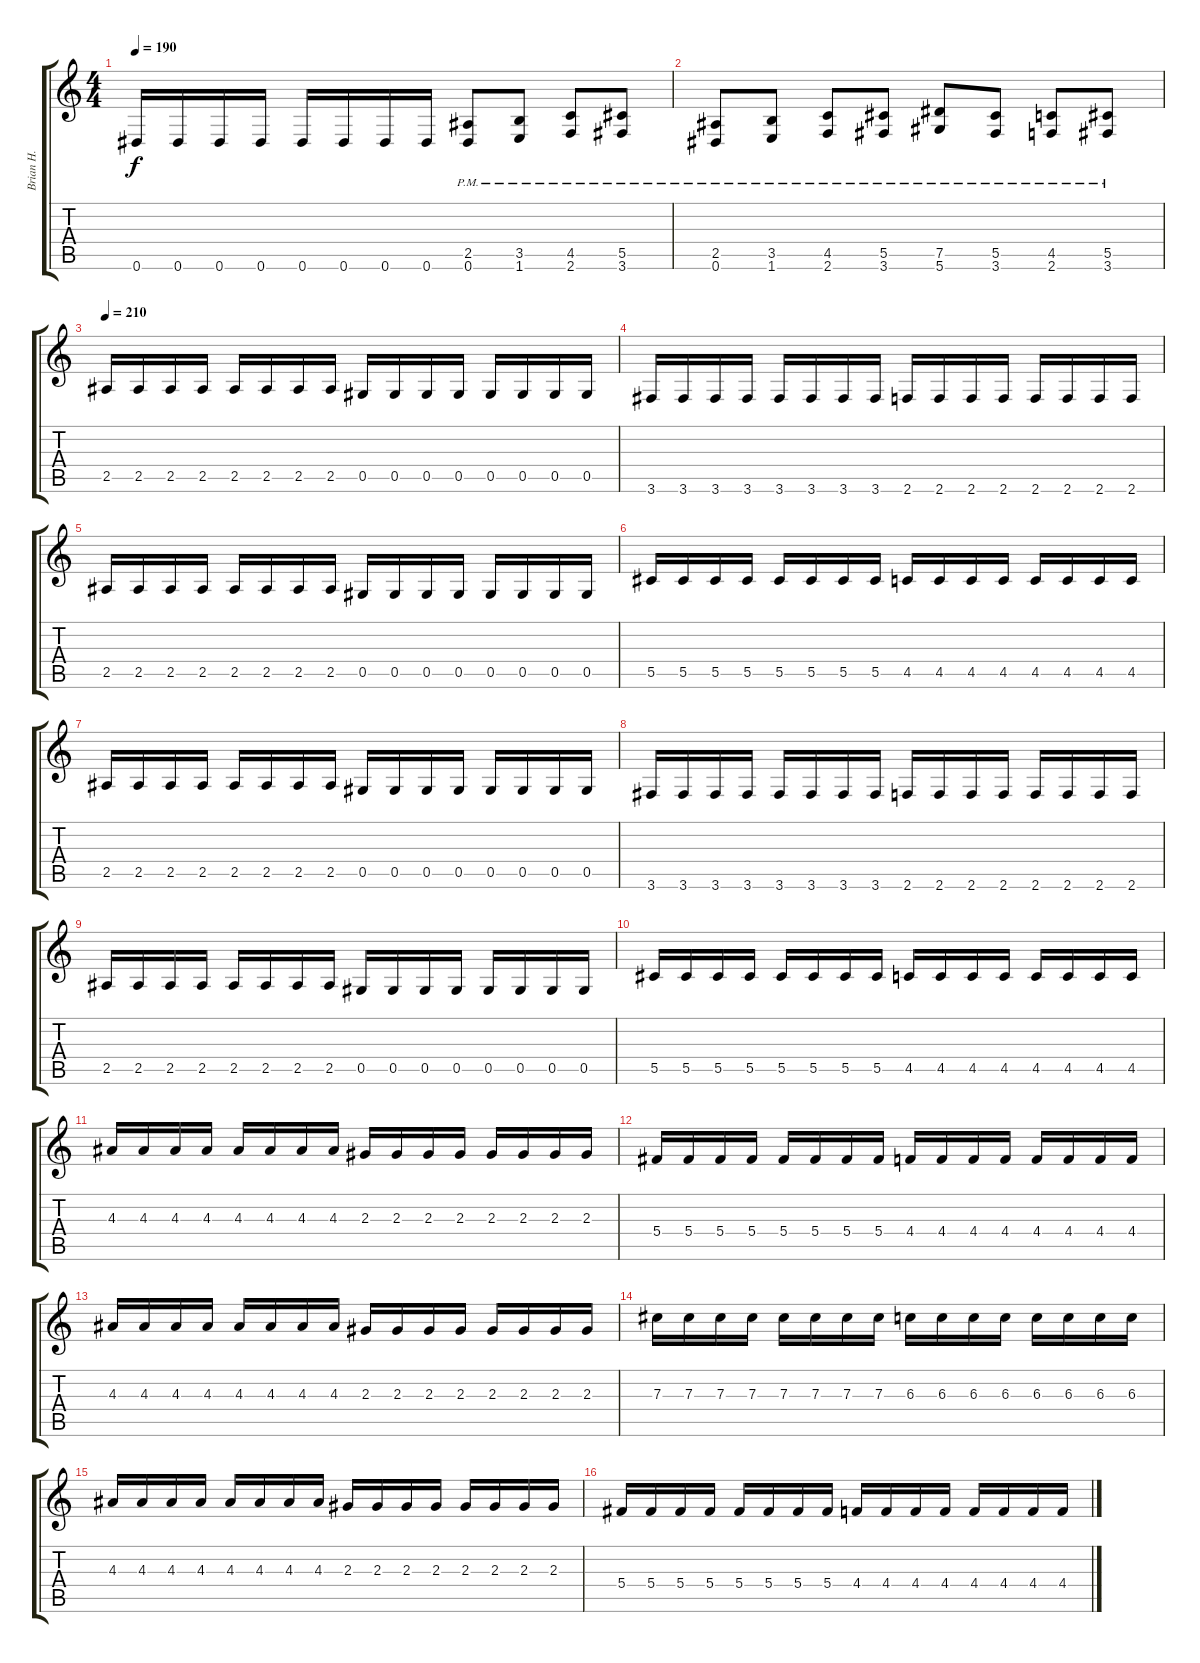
\track ("Brian H." "Brian H.") {instrument distortionguitar}
\staff {score tabs}
\tuning (Eb4 Bb3 Gb3 Db3 Ab2 Eb2) {hide}
\ts (4 4)
\tempo 190
\clef g2
\ks c
0.6.16{dy f} 0.6.16 0.6.16 0.6.16 0.6.16 0.6.16 0.6.16 0.6.16 (2.5{pm} 0.6{pm}).8 (3.5{pm} 1.6{pm}).8 (4.5{pm} 2.6{pm}).8 (5.5{pm} 3.6{pm}).8 |
(2.5{pm} 0.6{pm}).8 (3.5{pm} 1.6{pm}).8 (4.5{pm} 2.6{pm}).8 (5.5{pm} 3.6{pm}).8 (7.5{pm} 5.6{pm}).8 (5.5{pm} 3.6{pm}).8 (4.5{pm} 2.6{pm}).8 (5.5{pm} 3.6{pm}).8 |
\tempo 210
2.5.16 2.5.16 2.5.16 2.5.16 2.5.16 2.5.16 2.5.16 2.5.16 0.5.16 0.5.16 0.5.16 0.5.16 0.5.16 0.5.16 0.5.16 0.5.16 |
3.6.16 3.6.16 3.6.16 3.6.16 3.6.16 3.6.16 3.6.16 3.6.16 2.6.16 2.6.16 2.6.16 2.6.16 2.6.16 2.6.16 2.6.16 2.6.16 |
2.5.16 2.5.16 2.5.16 2.5.16 2.5.16 2.5.16 2.5.16 2.5.16 0.5.16 0.5.16 0.5.16 0.5.16 0.5.16 0.5.16 0.5.16 0.5.16 |
5.5.16 5.5.16 5.5.16 5.5.16 5.5.16 5.5.16 5.5.16 5.5.16 4.5.16 4.5.16 4.5.16 4.5.16 4.5.16 4.5.16 4.5.16 4.5.16 |
2.5.16 2.5.16 2.5.16 2.5.16 2.5.16 2.5.16 2.5.16 2.5.16 0.5.16 0.5.16 0.5.16 0.5.16 0.5.16 0.5.16 0.5.16 0.5.16 |
3.6.16 3.6.16 3.6.16 3.6.16 3.6.16 3.6.16 3.6.16 3.6.16 2.6.16 2.6.16 2.6.16 2.6.16 2.6.16 2.6.16 2.6.16 2.6.16 |
2.5.16 2.5.16 2.5.16 2.5.16 2.5.16 2.5.16 2.5.16 2.5.16 0.5.16 0.5.16 0.5.16 0.5.16 0.5.16 0.5.16 0.5.16 0.5.16 |
5.5.16 5.5.16 5.5.16 5.5.16 5.5.16 5.5.16 5.5.16 5.5.16 4.5.16 4.5.16 4.5.16 4.5.16 4.5.16 4.5.16 4.5.16 4.5.16 |
4.3.16 4.3.16 4.3.16 4.3.16 4.3.16 4.3.16 4.3.16 4.3.16 2.3.16 2.3.16 2.3.16 2.3.16 2.3.16 2.3.16 2.3.16 2.3.16 |
5.4.16 5.4.16 5.4.16 5.4.16 5.4.16 5.4.16 5.4.16 5.4.16 4.4.16 4.4.16 4.4.16 4.4.16 4.4.16 4.4.16 4.4.16 4.4.16 |
4.3.16 4.3.16 4.3.16 4.3.16 4.3.16 4.3.16 4.3.16 4.3.16 2.3.16 2.3.16 2.3.16 2.3.16 2.3.16 2.3.16 2.3.16 2.3.16 |
7.3.16 7.3.16 7.3.16 7.3.16 7.3.16 7.3.16 7.3.16 7.3.16 6.3.16 6.3.16 6.3.16 6.3.16 6.3.16 6.3.16 6.3.16 6.3.16 |
4.3.16 4.3.16 4.3.16 4.3.16 4.3.16 4.3.16 4.3.16 4.3.16 2.3.16 2.3.16 2.3.16 2.3.16 2.3.16 2.3.16 2.3.16 2.3.16 |
5.4.16 5.4.16 5.4.16 5.4.16 5.4.16 5.4.16 5.4.16 5.4.16 4.4.16 4.4.16 4.4.16 4.4.16 4.4.16 4.4.16 4.4.16 4.4.16
